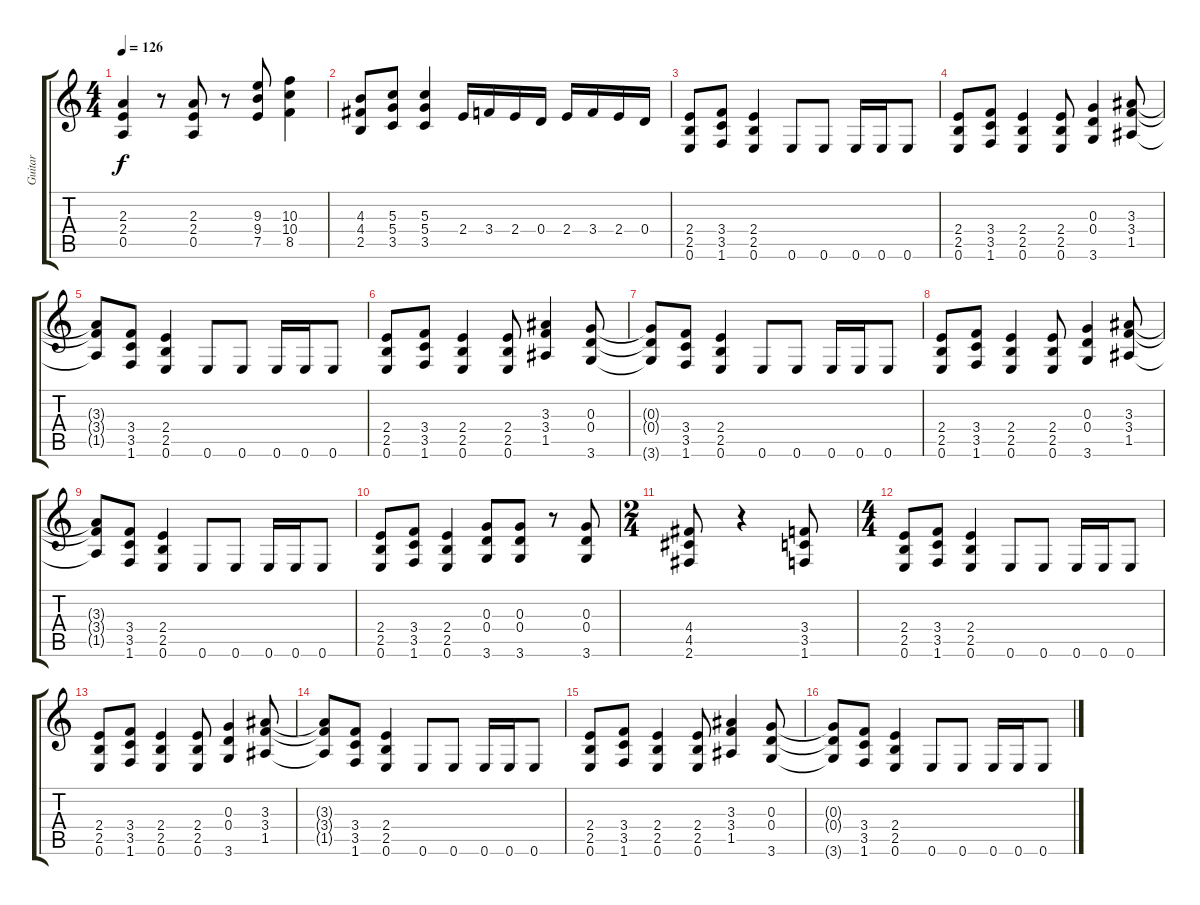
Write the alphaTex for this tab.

\track ("Guitar" "Guitar") {instrument distortionguitar}
\staff {score tabs}
\tuning (E4 B3 G3 D3 A2 E2) {hide}
\ts (4 4)
\tempo 126
\clef g2
\ks c
(2.3 2.4 0.5).4{dy f} r.8 (2.3 2.4 0.5).8 r.8 (9.3 9.4 7.5).8 (10.3 10.4 8.5).4 |
(4.3 4.4 2.5).8 (5.3 5.4 3.5).8 (5.3 5.4 3.5).4 2.4.16 3.4.16 2.4.16 0.4.16 2.4.16 3.4.16 2.4.16 0.4.16 |
(2.4 2.5 0.6).8 (3.4 3.5 1.6).8 (2.4 2.5 0.6).4 0.6.8 0.6.8 0.6.16 0.6.16 0.6.8 |
(2.4 2.5 0.6).8 (3.4 3.5 1.6).8 (2.4 2.5 0.6).4 (2.4 2.5 0.6).8 (0.3 0.4 3.6).4 (3.3 3.4 1.5).8 |
(3.3{t} 3.4{t} 1.5{t}).8 (3.4 3.5 1.6).8 (2.4 2.5 0.6).4 0.6.8 0.6.8 0.6.16 0.6.16 0.6.8 |
(2.4 2.5 0.6).8 (3.4 3.5 1.6).8 (2.4 2.5 0.6).4 (2.4 2.5 0.6).8 (3.3 3.4 1.5).4 (0.3 0.4 3.6).8 |
(0.3{t} 0.4{t} 3.6{t}).8 (3.4 3.5 1.6).8 (2.4 2.5 0.6).4 0.6.8 0.6.8 0.6.16 0.6.16 0.6.8 |
(2.4 2.5 0.6).8 (3.4 3.5 1.6).8 (2.4 2.5 0.6).4 (2.4 2.5 0.6).8 (0.3 0.4 3.6).4 (3.3 3.4 1.5).8 |
(3.3{t} 3.4{t} 1.5{t}).8 (3.4 3.5 1.6).8 (2.4 2.5 0.6).4 0.6.8 0.6.8 0.6.16 0.6.16 0.6.8 |
(2.4 2.5 0.6).8 (3.4 3.5 1.6).8 (2.4 2.5 0.6).4 (0.3 0.4 3.6).8 (0.3 0.4 3.6).8 r.8 (0.3 0.4 3.6).8 |
\ts (2 4)
(4.4 4.5 2.6).8 r.4 (3.4 3.5 1.6).8 |
\ts (4 4)
(2.4 2.5 0.6).8 (3.4 3.5 1.6).8 (2.4 2.5 0.6).4 0.6.8 0.6.8 0.6.16 0.6.16 0.6.8 |
(2.4 2.5 0.6).8 (3.4 3.5 1.6).8 (2.4 2.5 0.6).4 (2.4 2.5 0.6).8 (0.3 0.4 3.6).4 (3.3 3.4 1.5).8 |
(3.3{t} 3.4{t} 1.5{t}).8 (3.4 3.5 1.6).8 (2.4 2.5 0.6).4 0.6.8 0.6.8 0.6.16 0.6.16 0.6.8 |
(2.4 2.5 0.6).8 (3.4 3.5 1.6).8 (2.4 2.5 0.6).4 (2.4 2.5 0.6).8 (3.3 3.4 1.5).4 (0.3 0.4 3.6).8 |
(0.3{t} 0.4{t} 3.6{t}).8 (3.4 3.5 1.6).8 (2.4 2.5 0.6).4 0.6.8 0.6.8 0.6.16 0.6.16 0.6.8
